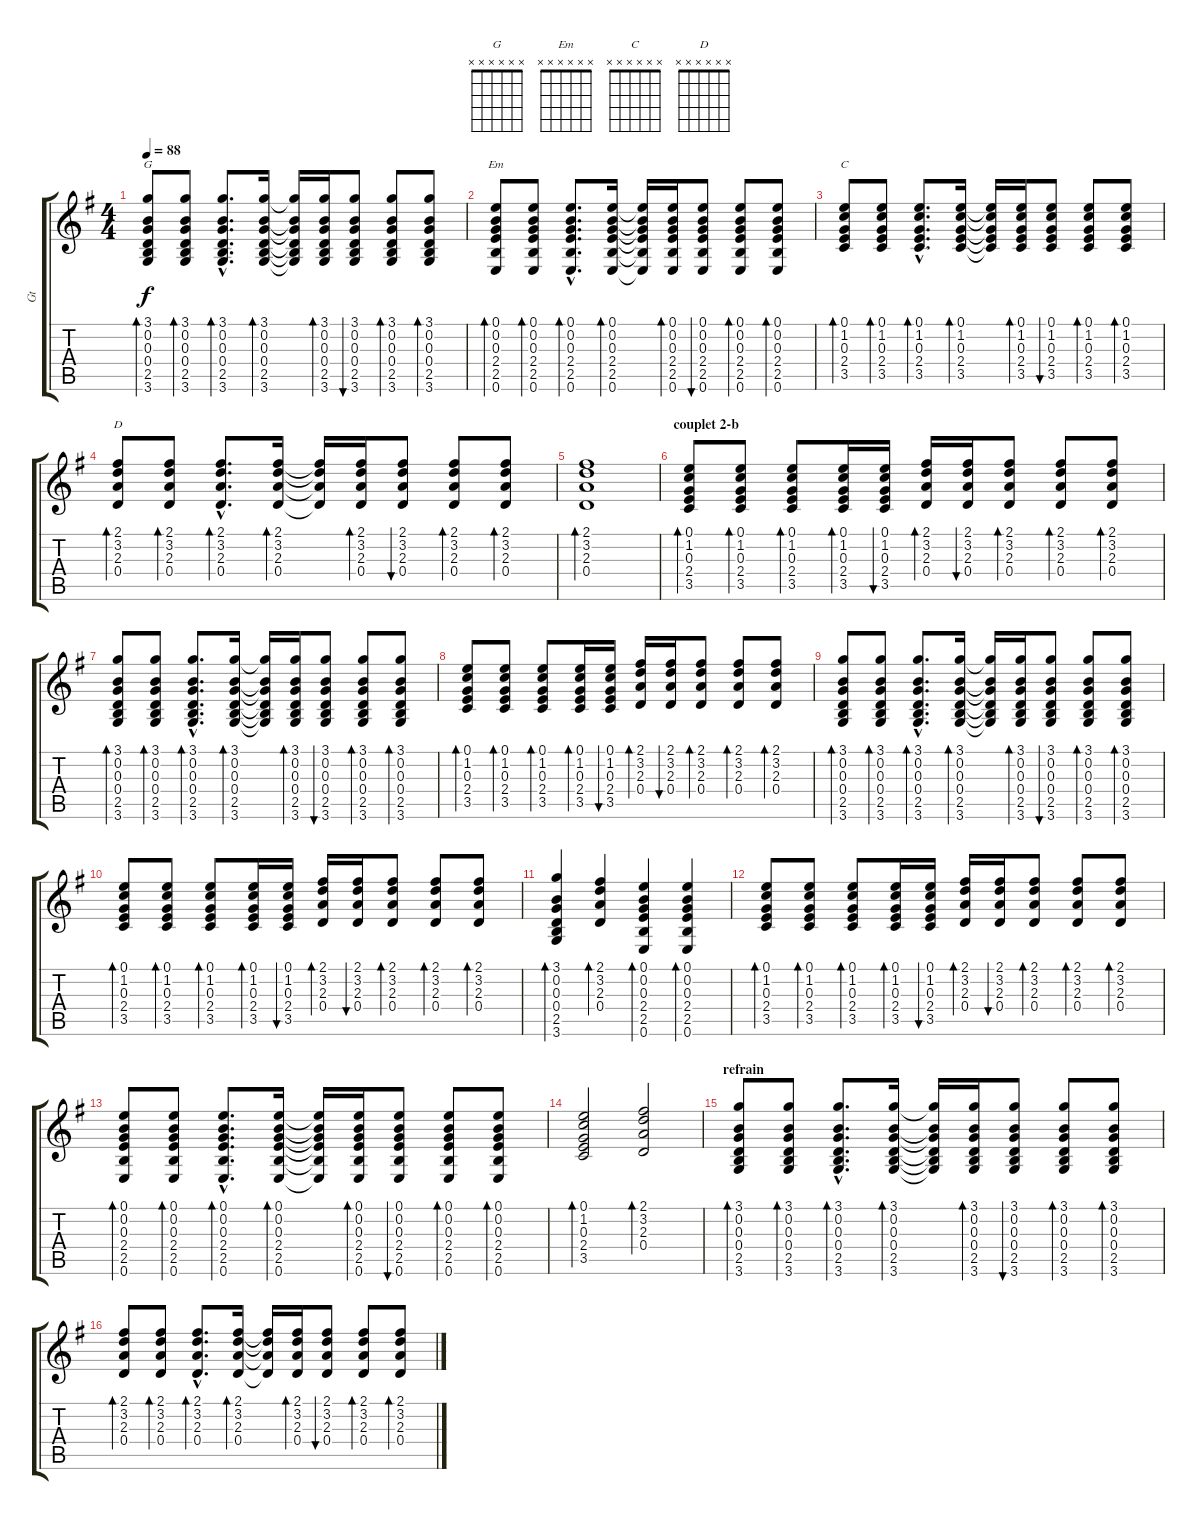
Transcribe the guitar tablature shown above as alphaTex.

\track ("Gt" "Gt") {instrument acousticguitarnylon}
\staff {score tabs}
\tuning (E4 B3 G3 D3 A2 E2) {hide}
\chord ("G" x x x x x x)
\chord ("Em" x x x x x x)
\chord ("C" x x x x x x)
\chord ("D" x x x x x x)
\ts (4 4)
\tempo 88
\clef g2
\ks g
(3.1 0.2 0.3 0.4 2.5 3.6).8{bd 60 ch "G" dy f} (3.1 0.2 0.3 0.4 2.5 3.6).8{bd 60} (3.1{hac} 0.2{hac} 0.3{hac} 0.4{hac} 2.5{hac} 3.6{hac}).8{d bd 60} (3.1 0.2 0.3 0.4 2.5 3.6).16{bd 60} (3.1{t} 0.2{t} 0.3{t} 0.4{t} 2.5{t} 3.6{t}).16 (3.1 0.2 0.3 0.4 2.5 3.6).16{bd 30} (3.1 0.2 0.3 0.4 2.5 3.6).8{bu 30} (3.1 0.2 0.3 0.4 2.5 3.6).8{bd 60} (3.1 0.2 0.3 0.4 2.5 3.6).8{bd 60} |
(0.1 0.2 0.3 2.4 2.5 0.6).8{bd 60 ch "Em"} (0.1 0.2 0.3 2.4 2.5 0.6).8{bd 60} (0.1{hac} 0.2{hac} 0.3{hac} 2.4{hac} 2.5{hac} 0.6{hac}).8{d bd 60} (0.1 0.2 0.3 2.4 2.5 0.6).16{bd 60} (0.1{t} 0.2{t} 0.3{t} 2.4{t} 2.5{t} 0.6{t}).16 (0.1 0.2 0.3 2.4 2.5 0.6).16{bd 30} (0.1 0.2 0.3 2.4 2.5 0.6).8{bu 30} (0.1 0.2 0.3 2.4 2.5 0.6).8{bd 60} (0.1 0.2 0.3 2.4 2.5 0.6).8{bd 60} |
(0.1 1.2 0.3 2.4 3.5).8{bd 60 ch "C"} (0.1 1.2 0.3 2.4 3.5).8{bd 60} (0.1{hac} 1.2{hac} 0.3{hac} 2.4{hac} 3.5{hac}).8{d bd 60} (0.1 1.2 0.3 2.4 3.5).16{bd 60} (0.1{t} 1.2{t} 0.3{t} 2.4{t} 3.5{t}).16 (0.1 1.2 0.3 2.4 3.5).16{bd 30} (0.1 1.2 0.3 2.4 3.5).8{bu 30} (0.1 1.2 0.3 2.4 3.5).8{bd 60} (0.1 1.2 0.3 2.4 3.5).8{bd 60} |
(2.1 3.2 2.3 0.4).8{bd 60 ch "D"} (2.1 3.2 2.3 0.4).8{bd 60} (2.1{hac} 3.2{hac} 2.3{hac} 0.4{hac}).8{d bd 60} (2.1 3.2 2.3 0.4).16{bd 60} (2.1{t} 3.2{t} 2.3{t} 0.4{t}).16 (2.1 3.2 2.3 0.4).16{bd 30} (2.1 3.2 2.3 0.4).8{bu 30} (2.1 3.2 2.3 0.4).8{bd 60} (2.1 3.2 2.3 0.4).8{bd 60} |
(2.1 3.2 2.3 0.4).1{bd 60} |
\section ("" "couplet 2-b")
(0.1 1.2 0.3 2.4 3.5).8{bd 60} (0.1 1.2 0.3 2.4 3.5).8{bd 60} (0.1 1.2 0.3 2.4 3.5).8{bd 60} (0.1 1.2 0.3 2.4 3.5).16{bd 60} (0.1 1.2 0.3 2.4 3.5).16{bu 60} (2.1 3.2 2.3 0.4).16{bd 30} (2.1 3.2 2.3 0.4).16{bu 30} (2.1 3.2 2.3 0.4).8{bd 60} (2.1 3.2 2.3 0.4).8{bd 60} (2.1 3.2 2.3 0.4).8{bd 60} |
(3.1 0.2 0.3 0.4 2.5 3.6).8{bd 60} (3.1 0.2 0.3 0.4 2.5 3.6).8{bd 60} (3.1{hac} 0.2{hac} 0.3{hac} 0.4{hac} 2.5{hac} 3.6{hac}).8{d bd 60} (3.1 0.2 0.3 0.4 2.5 3.6).16{bd 60} (3.1{t} 0.2{t} 0.3{t} 0.4{t} 2.5{t} 3.6{t}).16 (3.1 0.2 0.3 0.4 2.5 3.6).16{bd 30} (3.1 0.2 0.3 0.4 2.5 3.6).8{bu 30} (3.1 0.2 0.3 0.4 2.5 3.6).8{bd 60} (3.1 0.2 0.3 0.4 2.5 3.6).8{bd 60} |
(0.1 1.2 0.3 2.4 3.5).8{bd 60} (0.1 1.2 0.3 2.4 3.5).8{bd 60} (0.1 1.2 0.3 2.4 3.5).8{bd 60} (0.1 1.2 0.3 2.4 3.5).16{bd 60} (0.1 1.2 0.3 2.4 3.5).16{bu 60} (2.1 3.2 2.3 0.4).16{bd 30} (2.1 3.2 2.3 0.4).16{bu 30} (2.1 3.2 2.3 0.4).8{bd 60} (2.1 3.2 2.3 0.4).8{bd 60} (2.1 3.2 2.3 0.4).8{bd 60} |
(3.1 0.2 0.3 0.4 2.5 3.6).8{bd 60} (3.1 0.2 0.3 0.4 2.5 3.6).8{bd 60} (3.1{hac} 0.2{hac} 0.3{hac} 0.4{hac} 2.5{hac} 3.6{hac}).8{d bd 60} (3.1 0.2 0.3 0.4 2.5 3.6).16{bd 60} (3.1{t} 0.2{t} 0.3{t} 0.4{t} 2.5{t} 3.6{t}).16 (3.1 0.2 0.3 0.4 2.5 3.6).16{bd 30} (3.1 0.2 0.3 0.4 2.5 3.6).8{bu 30} (3.1 0.2 0.3 0.4 2.5 3.6).8{bd 60} (3.1 0.2 0.3 0.4 2.5 3.6).8{bd 60} |
(0.1 1.2 0.3 2.4 3.5).8{bd 60} (0.1 1.2 0.3 2.4 3.5).8{bd 60} (0.1 1.2 0.3 2.4 3.5).8{bd 60} (0.1 1.2 0.3 2.4 3.5).16{bd 60} (0.1 1.2 0.3 2.4 3.5).16{bu 60} (2.1 3.2 2.3 0.4).16{bd 30} (2.1 3.2 2.3 0.4).16{bu 30} (2.1 3.2 2.3 0.4).8{bd 60} (2.1 3.2 2.3 0.4).8{bd 60} (2.1 3.2 2.3 0.4).8{bd 60} |
(3.1 0.2 0.3 0.4 2.5 3.6).4{bd 60} (2.1 3.2 2.3 0.4).4{bd 60} (0.1 0.2 0.3 2.4 2.5 0.6).4{bd 60} (0.1 0.2 0.3 2.4 2.5 0.6).4{bd 60} |
(0.1 1.2 0.3 2.4 3.5).8{bd 60} (0.1 1.2 0.3 2.4 3.5).8{bd 60} (0.1 1.2 0.3 2.4 3.5).8{bd 60} (0.1 1.2 0.3 2.4 3.5).16{bd 60} (0.1 1.2 0.3 2.4 3.5).16{bu 60} (2.1 3.2 2.3 0.4).16{bd 30} (2.1 3.2 2.3 0.4).16{bu 30} (2.1 3.2 2.3 0.4).8{bd 60} (2.1 3.2 2.3 0.4).8{bd 60} (2.1 3.2 2.3 0.4).8{bd 60} |
(0.1 0.2 0.3 2.4 2.5 0.6).8{bd 60} (0.1 0.2 0.3 2.4 2.5 0.6).8{bd 60} (0.1{hac} 0.2{hac} 0.3{hac} 2.4{hac} 2.5{hac} 0.6{hac}).8{d bd 60} (0.1 0.2 0.3 2.4 2.5 0.6).16{bd 60} (0.1{t} 0.2{t} 0.3{t} 2.4{t} 2.5{t} 0.6{t}).16 (0.1 0.2 0.3 2.4 2.5 0.6).16{bd 30} (0.1 0.2 0.3 2.4 2.5 0.6).8{bu 30} (0.1 0.2 0.3 2.4 2.5 0.6).8{bd 60} (0.1 0.2 0.3 2.4 2.5 0.6).8{bd 60} |
(0.1 1.2 0.3 2.4 3.5).2{bd 60} (2.1 3.2 2.3 0.4).2{bd 60} |
\section ("" "refrain")
(3.1 0.2 0.3 0.4 2.5 3.6).8{bd 60} (3.1 0.2 0.3 0.4 2.5 3.6).8{bd 60} (3.1{hac} 0.2{hac} 0.3{hac} 0.4{hac} 2.5{hac} 3.6{hac}).8{d bd 60} (3.1 0.2 0.3 0.4 2.5 3.6).16{bd 60} (3.1{t} 0.2{t} 0.3{t} 0.4{t} 2.5{t} 3.6{t}).16 (3.1 0.2 0.3 0.4 2.5 3.6).16{bd 30} (3.1 0.2 0.3 0.4 2.5 3.6).8{bu 30} (3.1 0.2 0.3 0.4 2.5 3.6).8{bd 60} (3.1 0.2 0.3 0.4 2.5 3.6).8{bd 60} |
(2.1 3.2 2.3 0.4).8{bd 60} (2.1 3.2 2.3 0.4).8{bd 60} (2.1{hac} 3.2{hac} 2.3{hac} 0.4{hac}).8{d bd 60} (2.1 3.2 2.3 0.4).16{bd 60} (2.1{t} 3.2{t} 2.3{t} 0.4{t}).16 (2.1 3.2 2.3 0.4).16{bd 30} (2.1 3.2 2.3 0.4).8{bu 30} (2.1 3.2 2.3 0.4).8{bd 60} (2.1 3.2 2.3 0.4).8{bd 60}
